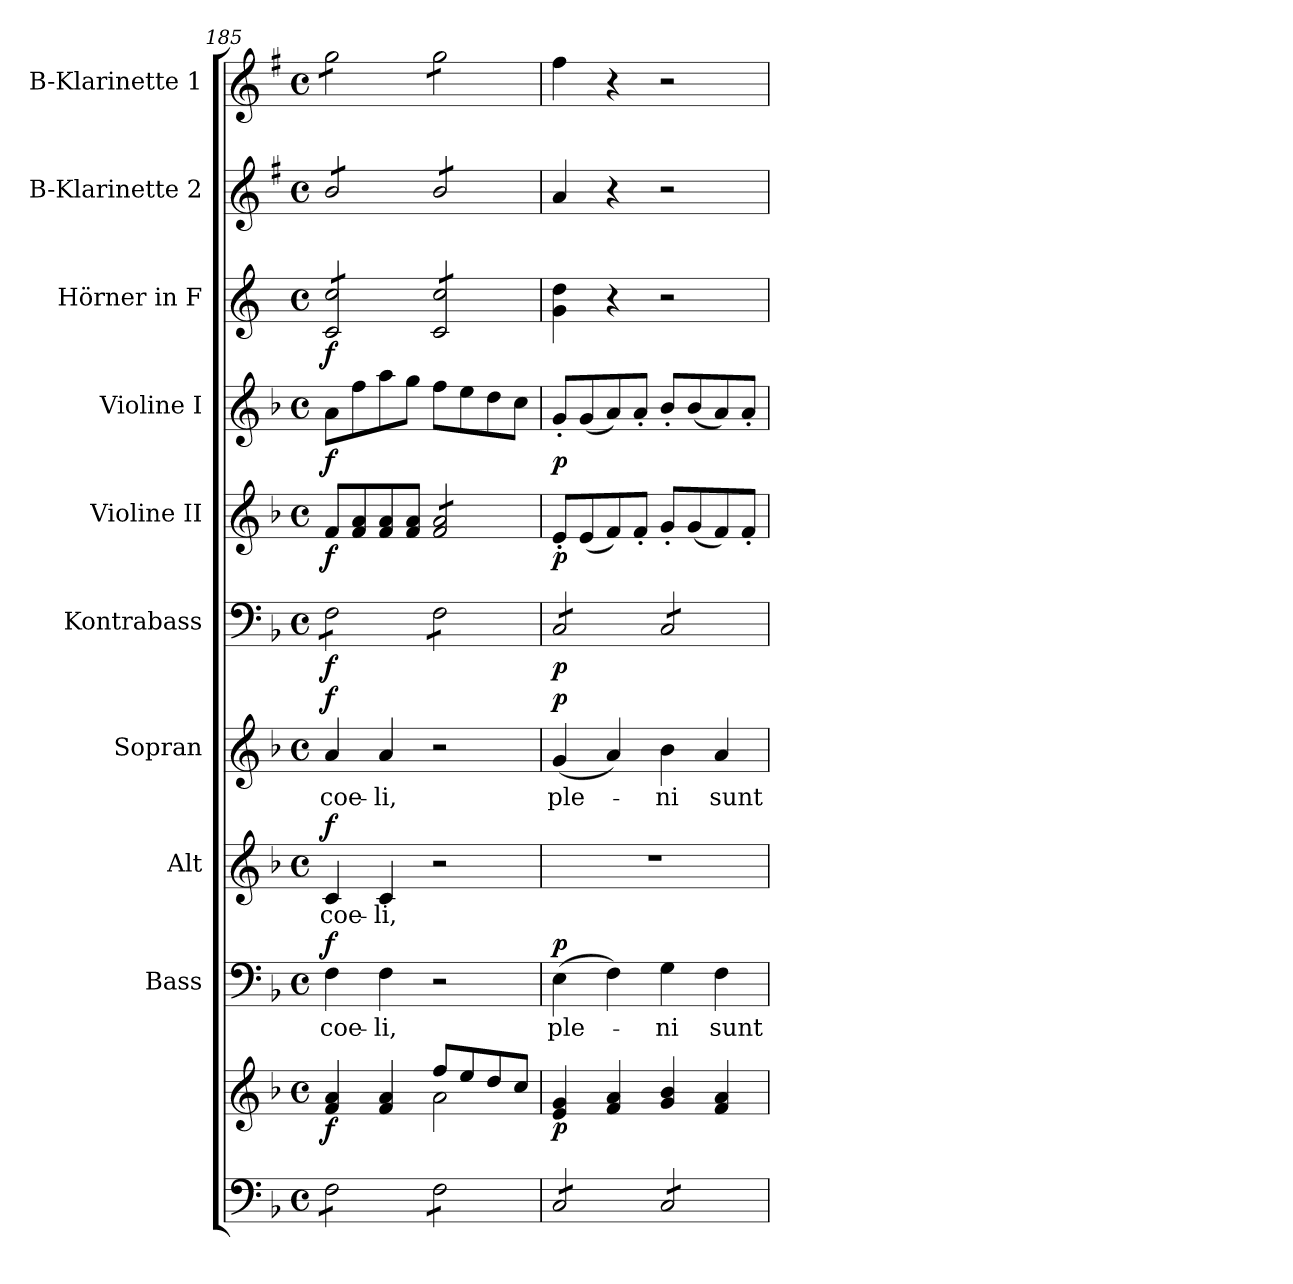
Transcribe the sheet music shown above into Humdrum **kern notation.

**kern	**kern	**dynam	**kern	**text	**dynam	**kern	**text	**dynam	**kern	**text	**dynam	**kern	**dynam	**kern	**dynam	**kern	**dynam	**kern	**dynam	**kern	**kern
*part10	*part10	*part10	*part9	*part9	*part9	*part8	*part8	*part8	*part7	*part7	*part7	*part6	*part6	*part5	*part5	*part4	*part4	*part3	*part3	*part2	*part1
*staff11	*staff10	*staff10/11	*staff9	*staff9	*staff9	*staff8	*staff8	*staff8	*staff7	*staff7	*staff7	*staff6	*staff6	*staff5	*staff5	*staff4	*staff4	*staff3	*staff3	*staff2	*staff1
*	*	*	*I"Bass	*	*	*I"Alt	*	*	*I"Sopran	*	*	*I"Kontrabass	*	*I"Violine II	*	*I"Violine I	*	*I"Hörner in F	*	*I"B-Klarinette 2	*I"B-Klarinette 1
*	*	*	*I'B.	*	*	*I'A.	*	*	*I'S.	*	*	*I'Kb.	*	*I'Vl. II	*	*I'Vl. I	*	*	*	*I'B Kl. 2	*I'B Kl. 1
*clefF4	*clefG2	*	*clefF4	*	*	*clefG2	*	*	*clefG2	*	*	*clefF4	*	*clefG2	*	*clefG2	*	*clefG2	*	*clefG2	*clefG2
*	*	*	*	*	*	*	*	*	*	*	*	*ITrd7c12	*	*	*	*	*	*ITrd4c7	*	*ITrd1c2	*ITrd1c2
*k[b-]	*k[b-]	*	*k[b-]	*	*	*k[b-]	*	*	*k[b-]	*	*	*k[b-]	*	*k[b-]	*	*k[b-]	*	*k[b-]	*	*k[b-]	*k[b-]
*F:	*F:	*	*F:	*	*	*F:	*	*	*F:	*	*	*F:	*	*F:	*	*F:	*	*F:	*	*F:	*F:
*M4/4	*M4/4	*	*M4/4	*	*	*M4/4	*	*	*M4/4	*	*	*M4/4	*	*M4/4	*	*M4/4	*	*M4/4	*	*M4/4	*M4/4
*met(c)	*met(c)	*	*met(c)	*	*	*met(c)	*	*	*met(c)	*	*	*met(c)	*	*met(c)	*	*met(c)	*	*met(c)	*	*met(c)	*met(c)
=185	=185	=185	=185	=185	=185	=185	=185	=185	=185	=185	=185	=185	=185	=185	=185	=185	=185	=185	=185	=185	=185
*	*^	*	*	*	*	*	*	*	*	*	*	*	*	*	*	*	*	*	*	*	*
!	!	!	!LO:DY:b	!	!LO:LY:b	!LO:DY:a	!	!LO:LY:b	!LO:DY:a	!	!LO:LY:b	!LO:DY:a	!	!LO:DY:b	!	!LO:DY:b	!	!LO:DY:b	!	!LO:DY:b	!	!
*tremolo	*	*	*	*	*	*	*	*	*	*	*	*	*	*	*	*	*	*	*	*	*	*
*	*	*	*	*	*	*	*	*	*	*	*	*	*tremolo	*	*	*	*	*	*	*	*	*
*	*	*	*	*	*	*	*	*	*	*	*	*	*	*	*	*	*	*	*tremolo	*	*	*
*	*	*	*	*	*	*	*	*	*	*	*	*	*	*	*	*	*	*	*	*	*tremolo	*
*	*	*	*	*	*	*	*	*	*	*	*	*	*	*	*	*	*	*	*	*	*	*tremolo
8F\L	4f/ 4a/	2ryy	f	4F\	coe-	f	4c/	coe-	f	4a/	coe-	f	8FF\L	f	8f/L	f	8a\L	f	8F/ 8f/L	f	8a/L	8ff\L
8F\	.	.	.	.	.	.	.	.	.	.	.	.	8FF\	.	8f/ 8a/	.	8ff\	.	8F/ 8f/	.	8a/	8ff\
!	!	!	!	!	!LO:LY:b	!	!	!LO:LY:b	!	!	!LO:LY:b	!	!	!	!	!	!	!	!	!	!	!
8F\	4f/ 4a/	.	.	4F\	-li,	.	4c/	-li,	.	4a/	-li,	.	8FF\	.	8f/ 8a/	.	8aa\	.	8F/ 8f/	.	8a/	8ff\
8F\J	.	.	.	.	.	.	.	.	.	.	.	.	8FF\J	.	8f/ 8a/J	.	8gg\J	.	8F/ 8f/J	.	8a/J	8ff\J
*	*	*	*	*	*	*	*	*	*	*	*	*	*	*	*tremolo	*	*	*	*	*	*	*
8F\L	8ff/L	2a\	.	2r	.	.	2r	.	.	2r	.	.	8FF\L	.	8f/ 8a/L	.	8ff\L	.	8F/ 8f/L	.	8a/L	8ff\L
8F\	8ee/	.	.	.	.	.	.	.	.	.	.	.	8FF\	.	8f/ 8a/	.	8ee\	.	8F/ 8f/	.	8a/	8ff\
8F\	8dd/	.	.	.	.	.	.	.	.	.	.	.	8FF\	.	8f/ 8a/	.	8dd\	.	8F/ 8f/	.	8a/	8ff\
8F\J	8cc/J	.	.	.	.	.	.	.	.	.	.	.	8FF\J	.	8f/ 8a/J	.	8cc\J	.	8F/ 8f/J	.	8a/J	8ff\J
*	*	*	*	*	*	*	*	*	*	*	*	*	*	*	*	*	*	*	*	*	*	*Xtremolo
*	*	*	*	*	*	*	*	*	*	*	*	*	*	*	*	*	*	*	*	*	*Xtremolo	*
*	*	*	*	*	*	*	*	*	*	*	*	*	*	*	*	*	*	*	*Xtremolo	*	*	*
*	*	*	*	*	*	*	*	*	*	*	*	*	*	*	*Xtremolo	*	*	*	*	*	*	*
*	*v	*v	*	*	*	*	*	*	*	*	*	*	*	*	*	*	*	*	*	*	*	*
!!LO:PB:g=z
=186	=186	=186	=186	=186	=186	=186	=186	=186	=186	=186	=186	=186	=186	=186	=186	=186	=186	=186	=186	=186	=186
!	!	!LO:DY:b	!	!LO:LY:b	!LO:DY:a	!	!	!	!	!LO:LY:b	!LO:DY:a	!	!LO:DY:b	!	!LO:DY:b	!	!LO:DY:b	!	!	!	!
8C/L	4e/ 4g/	p	(>4E\	ple-	p	1r	.	.	(<4g/	ple-	p	8CC/L	p	8e'</L	p	8g'</L	p	4c\ 4g\	.	4g/	4ee\
8C/	.	.	.	.	.	.	.	.	.	.	.	8CC/	.	(<8e/	.	(<8g/	.	.	.	.	.
8C/	4f/ 4a/	.	4F\)	.	.	.	.	.	4a/)	.	.	8CC/	.	8f/)	.	8a/)	.	4r	.	4r	4r
8C/J	.	.	.	.	.	.	.	.	.	.	.	8CC/J	.	8f'</J	.	8a'</J	.	.	.	.	.
!	!	!	!	!LO:LY:b	!	!	!	!	!	!LO:LY:b	!	!	!	!	!	!	!	!	!	!	!
8C/L	4g/ 4b-/	.	4G\	-ni	.	.	.	.	4b-\	-ni	.	8CC/L	.	8g'</L	.	8b-'</L	.	2r	.	2r	2r
8C/	.	.	.	.	.	.	.	.	.	.	.	8CC/	.	(<8g/	.	(<8b-/	.	.	.	.	.
!	!	!	!	!LO:LY:b	!	!	!	!	!	!LO:LY:b	!	!	!	!	!	!	!	!	!	!	!
8C/	4f/ 4a/	.	4F\	sunt	.	.	.	.	4a/	sunt	.	8CC/	.	8f/)	.	8a/)	.	.	.	.	.
8C/J	.	.	.	.	.	.	.	.	.	.	.	8CC/J	.	8f'</J	.	8a'</J	.	.	.	.	.
*	*	*	*	*	*	*	*	*	*	*	*	*Xtremolo	*	*	*	*	*	*	*	*	*
*Xtremolo	*	*	*	*	*	*	*	*	*	*	*	*	*	*	*	*	*	*	*	*	*
=	=	=	=	=	=	=	=	=	=	=	=	=	=	=	=	=	=	=	=	=	=
*-	*-	*-	*-	*-	*-	*-	*-	*-	*-	*-	*-	*-	*-	*-	*-	*-	*-	*-	*-	*-	*-
